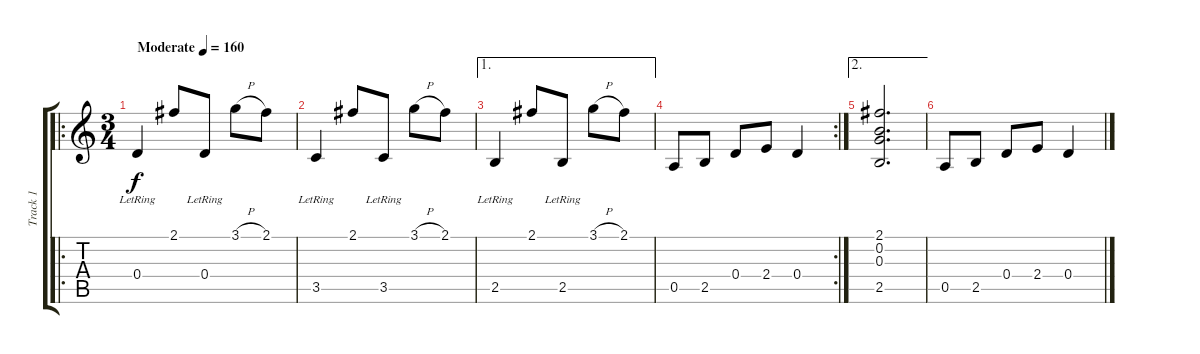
\track ("Track 1" "Track 1") {instrument acousticguitarsteel}
\staff {score tabs}
\tuning (E4 B3 G3 D3 A2 E2) {hide}
\ro
\ts (3 4)
\tempo (160 "Moderate")
\clef g2
\ks c
0.4{lr}.4{dy f instrument acousticguitarsteel} 2.1.8 0.4{lr}.8 3.1{h}.8 2.1.8 |
3.5{lr}.4 2.1.8 3.5{lr}.8 3.1{h}.8 2.1.8 |
\ae 1
2.5{lr}.4 2.1.8 2.5{lr}.8 3.1{h}.8 2.1.8 |
\rc 2
0.5.8 2.5.8 0.4.8 2.4.8 0.4.4 |
\ae 2
(2.1 0.2 0.3 2.5).2{d} |
0.5.8 2.5.8 0.4.8 2.4.8 0.4.4
